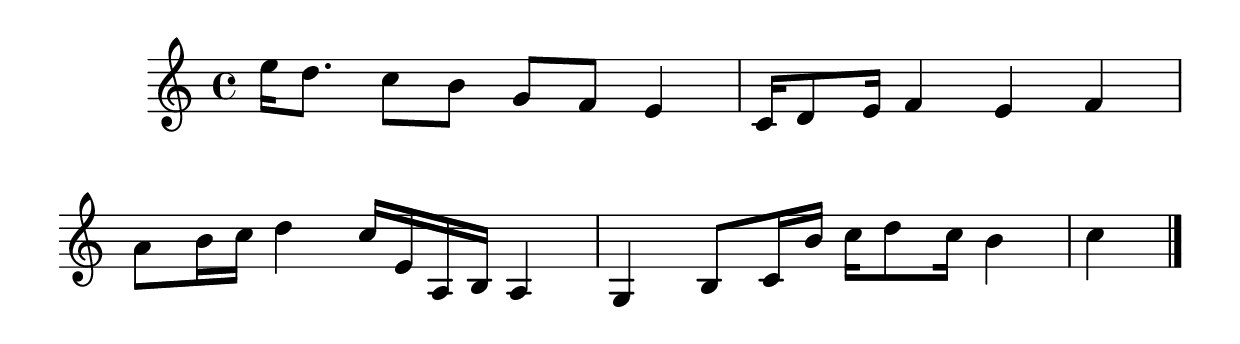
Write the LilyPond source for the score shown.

#(set-global-staff-size 25)
\header{tagline = " "}

\score{
\absolute {
\override Score.BarNumber.break-visibility = ##(#f #f #f) 
 e''16 d''8. c''8 b'8 g'8 f'8 e'4 c'16 d'8 e'16 f'4 e'4 f'4 a'8 b'16 c''16 d''4 c''16 e'16 a16 b16 a4 g4 b8 c'16 b'16 c''16 d''8 c''16 b'4 c''4 \bar"|."

}
\midi{}
\layout{}
}
